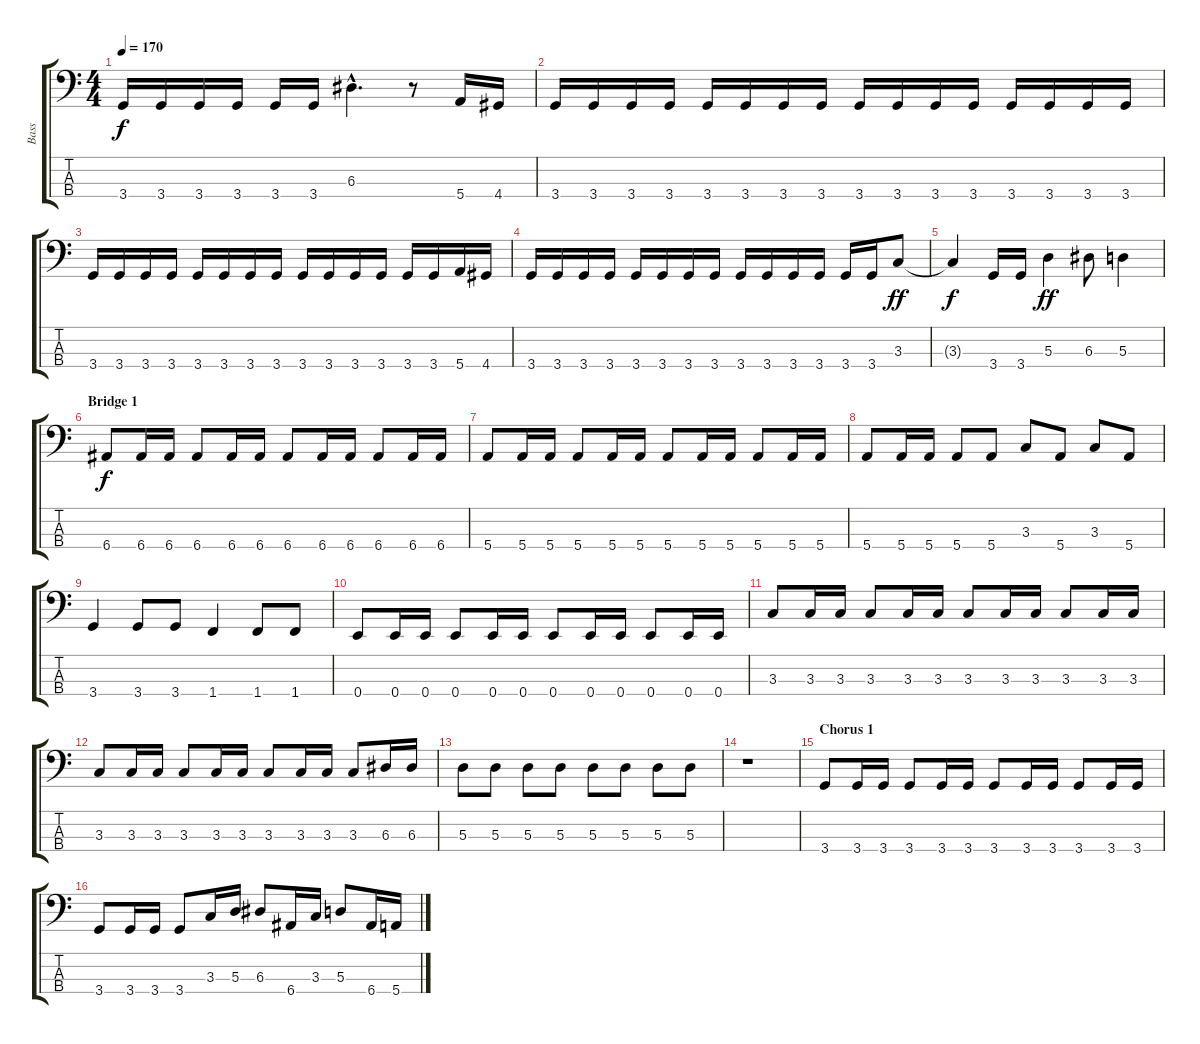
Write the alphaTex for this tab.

\track ("Bass" "Bass") {instrument electricbassfinger}
\staff {score tabs}
\tuning (G2 D2 A1 E1) {hide}
\ts (4 4)
\tempo 170
\clef f4
\ks c
3.4.16{dy f} 3.4.16 3.4.16 3.4.16 3.4.16 3.4.16 6.3{hac}.4{d} r.8 5.4.16 4.4.16 |
3.4.16 3.4.16 3.4.16 3.4.16 3.4.16 3.4.16 3.4.16 3.4.16 3.4.16 3.4.16 3.4.16 3.4.16 3.4.16 3.4.16 3.4.16 3.4.16 |
3.4.16 3.4.16 3.4.16 3.4.16 3.4.16 3.4.16 3.4.16 3.4.16 3.4.16 3.4.16 3.4.16 3.4.16 3.4.16 3.4.16 5.4.16 4.4.16 |
3.4.16 3.4.16 3.4.16 3.4.16 3.4.16 3.4.16 3.4.16 3.4.16 3.4.16 3.4.16 3.4.16 3.4.16 3.4.16 3.4.16 3.3.8{dy ff} |
3.3{t}.4{dy f} 3.4.16 3.4.16 5.3.4{dy ff} 6.3.8 5.3.4 |
\section ("" "Bridge 1")
6.4.8{dy f} 6.4.16 6.4.16 6.4.8 6.4.16 6.4.16 6.4.8 6.4.16 6.4.16 6.4.8 6.4.16 6.4.16 |
5.4.8 5.4.16 5.4.16 5.4.8 5.4.16 5.4.16 5.4.8 5.4.16 5.4.16 5.4.8 5.4.16 5.4.16 |
5.4.8 5.4.16 5.4.16 5.4.8 5.4.8 3.3.8 5.4.8 3.3.8 5.4.8 |
3.4.4 3.4.8 3.4.8 1.4.4 1.4.8 1.4.8 |
0.4.8 0.4.16 0.4.16 0.4.8 0.4.16 0.4.16 0.4.8 0.4.16 0.4.16 0.4.8 0.4.16 0.4.16 |
3.3.8 3.3.16 3.3.16 3.3.8 3.3.16 3.3.16 3.3.8 3.3.16 3.3.16 3.3.8 3.3.16 3.3.16 |
3.3.8 3.3.16 3.3.16 3.3.8 3.3.16 3.3.16 3.3.8 3.3.16 3.3.16 3.3.8 6.3.16 6.3.16 |
5.3.8 5.3.8 5.3.8 5.3.8 5.3.8 5.3.8 5.3.8 5.3.8 |
r.1 |
\section ("" "Chorus 1")
3.4.8 3.4.16 3.4.16 3.4.8 3.4.16 3.4.16 3.4.8 3.4.16 3.4.16 3.4.8 3.4.16 3.4.16 |
3.4.8 3.4.16 3.4.16 3.4.8 3.3.16 5.3.16 6.3.8 6.4.16 3.3.16 5.3.8 6.4.16 5.4.16
